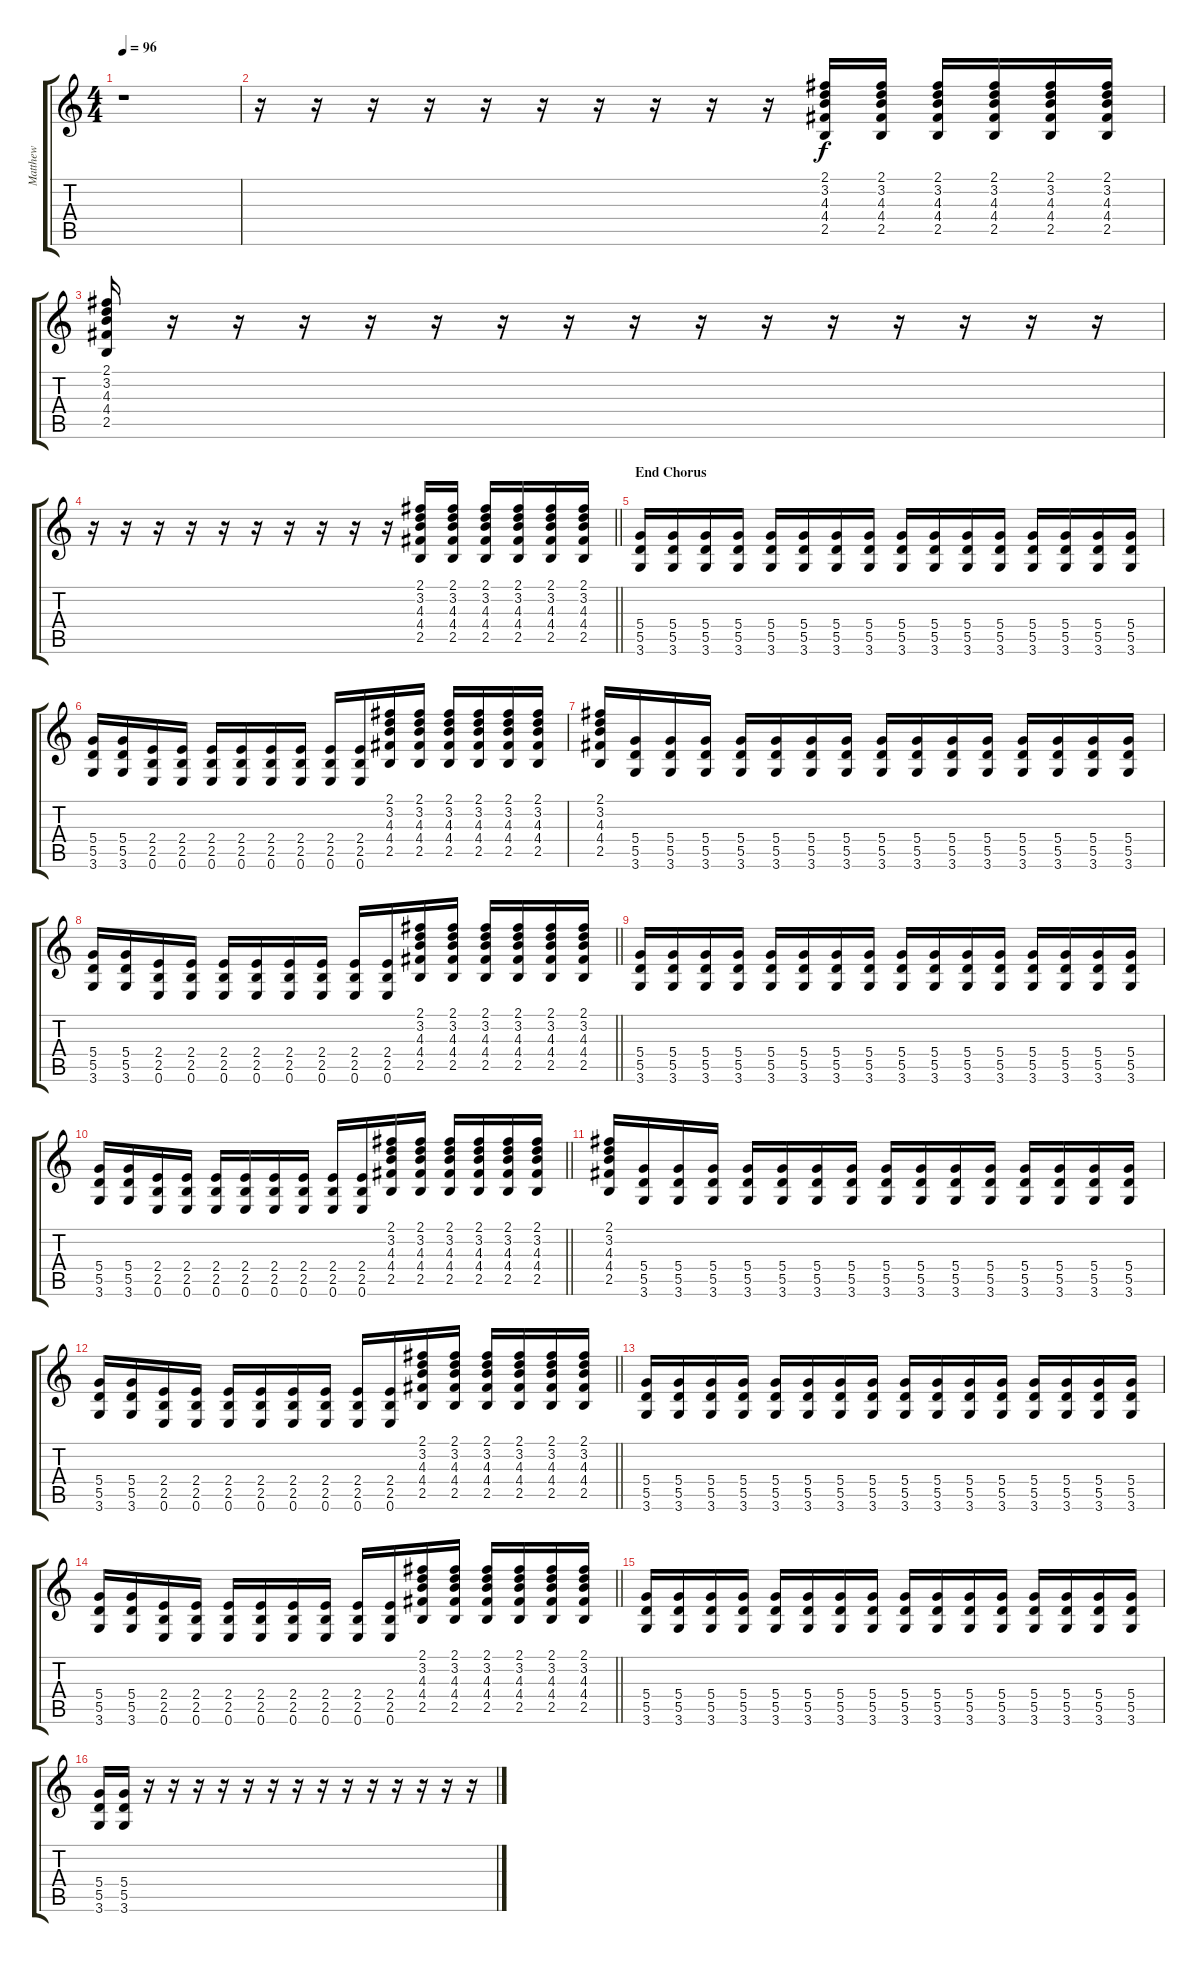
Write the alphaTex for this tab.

\track ("Matthew" "Matthew") {instrument distortionguitar}
\staff {score tabs}
\tuning (E4 B3 G3 D3 A2 E2) {hide}
\ts (4 4)
\tempo 96
\clef g2
\ks c
r.1{dy f} |
r.16 r.16 r.16 r.16 r.16 r.16 r.16 r.16 r.16 r.16 (2.1 3.2 4.3 4.4 2.5).16 (2.1 3.2 4.3 4.4 2.5).16 (2.1 3.2 4.3 4.4 2.5).16 (2.1 3.2 4.3 4.4 2.5).16 (2.1 3.2 4.3 4.4 2.5).16 (2.1 3.2 4.3 4.4 2.5).16 |
(2.1 3.2 4.3 4.4 2.5).16 r.16 r.16 r.16 r.16 r.16 r.16 r.16 r.16 r.16 r.16 r.16 r.16 r.16 r.16 r.16 |
\barLineRight lightlight
r.16 r.16 r.16 r.16 r.16 r.16 r.16 r.16 r.16 r.16 (2.1 3.2 4.3 4.4 2.5).16 (2.1 3.2 4.3 4.4 2.5).16 (2.1 3.2 4.3 4.4 2.5).16 (2.1 3.2 4.3 4.4 2.5).16 (2.1 3.2 4.3 4.4 2.5).16 (2.1 3.2 4.3 4.4 2.5).16 |
\section ("" "End Chorus")
(5.4 5.5 3.6).16 (5.4 5.5 3.6).16 (5.4 5.5 3.6).16 (5.4 5.5 3.6).16 (5.4 5.5 3.6).16 (5.4 5.5 3.6).16 (5.4 5.5 3.6).16 (5.4 5.5 3.6).16 (5.4 5.5 3.6).16 (5.4 5.5 3.6).16 (5.4 5.5 3.6).16 (5.4 5.5 3.6).16 (5.4 5.5 3.6).16 (5.4 5.5 3.6).16 (5.4 5.5 3.6).16 (5.4 5.5 3.6).16 |
(5.4 5.5 3.6).16 (5.4 5.5 3.6).16 (2.4 2.5 0.6).16 (2.4 2.5 0.6).16 (2.4 2.5 0.6).16 (2.4 2.5 0.6).16 (2.4 2.5 0.6).16 (2.4 2.5 0.6).16 (2.4 2.5 0.6).16 (2.4 2.5 0.6).16 (2.1 3.2 4.3 4.4 2.5).16 (2.1 3.2 4.3 4.4 2.5).16 (2.1 3.2 4.3 4.4 2.5).16 (2.1 3.2 4.3 4.4 2.5).16 (2.1 3.2 4.3 4.4 2.5).16 (2.1 3.2 4.3 4.4 2.5).16 |
(2.1 3.2 4.3 4.4 2.5).16 (5.4 5.5 3.6).16 (5.4 5.5 3.6).16 (5.4 5.5 3.6).16 (5.4 5.5 3.6).16 (5.4 5.5 3.6).16 (5.4 5.5 3.6).16 (5.4 5.5 3.6).16 (5.4 5.5 3.6).16 (5.4 5.5 3.6).16 (5.4 5.5 3.6).16 (5.4 5.5 3.6).16 (5.4 5.5 3.6).16 (5.4 5.5 3.6).16 (5.4 5.5 3.6).16 (5.4 5.5 3.6).16 |
\barLineRight lightlight
(5.4 5.5 3.6).16 (5.4 5.5 3.6).16 (2.4 2.5 0.6).16 (2.4 2.5 0.6).16 (2.4 2.5 0.6).16 (2.4 2.5 0.6).16 (2.4 2.5 0.6).16 (2.4 2.5 0.6).16 (2.4 2.5 0.6).16 (2.4 2.5 0.6).16 (2.1 3.2 4.3 4.4 2.5).16 (2.1 3.2 4.3 4.4 2.5).16 (2.1 3.2 4.3 4.4 2.5).16 (2.1 3.2 4.3 4.4 2.5).16 (2.1 3.2 4.3 4.4 2.5).16 (2.1 3.2 4.3 4.4 2.5).16 |
(5.4 5.5 3.6).16 (5.4 5.5 3.6).16 (5.4 5.5 3.6).16 (5.4 5.5 3.6).16 (5.4 5.5 3.6).16 (5.4 5.5 3.6).16 (5.4 5.5 3.6).16 (5.4 5.5 3.6).16 (5.4 5.5 3.6).16 (5.4 5.5 3.6).16 (5.4 5.5 3.6).16 (5.4 5.5 3.6).16 (5.4 5.5 3.6).16 (5.4 5.5 3.6).16 (5.4 5.5 3.6).16 (5.4 5.5 3.6).16 |
\barLineRight lightlight
(5.4 5.5 3.6).16 (5.4 5.5 3.6).16 (2.4 2.5 0.6).16 (2.4 2.5 0.6).16 (2.4 2.5 0.6).16 (2.4 2.5 0.6).16 (2.4 2.5 0.6).16 (2.4 2.5 0.6).16 (2.4 2.5 0.6).16 (2.4 2.5 0.6).16 (2.1 3.2 4.3 4.4 2.5).16 (2.1 3.2 4.3 4.4 2.5).16 (2.1 3.2 4.3 4.4 2.5).16 (2.1 3.2 4.3 4.4 2.5).16 (2.1 3.2 4.3 4.4 2.5).16 (2.1 3.2 4.3 4.4 2.5).16 |
(2.1 3.2 4.3 4.4 2.5).16 (5.4 5.5 3.6).16 (5.4 5.5 3.6).16 (5.4 5.5 3.6).16 (5.4 5.5 3.6).16 (5.4 5.5 3.6).16 (5.4 5.5 3.6).16 (5.4 5.5 3.6).16 (5.4 5.5 3.6).16 (5.4 5.5 3.6).16 (5.4 5.5 3.6).16 (5.4 5.5 3.6).16 (5.4 5.5 3.6).16 (5.4 5.5 3.6).16 (5.4 5.5 3.6).16 (5.4 5.5 3.6).16 |
\barLineRight lightlight
(5.4 5.5 3.6).16 (5.4 5.5 3.6).16 (2.4 2.5 0.6).16 (2.4 2.5 0.6).16 (2.4 2.5 0.6).16 (2.4 2.5 0.6).16 (2.4 2.5 0.6).16 (2.4 2.5 0.6).16 (2.4 2.5 0.6).16 (2.4 2.5 0.6).16 (2.1 3.2 4.3 4.4 2.5).16 (2.1 3.2 4.3 4.4 2.5).16 (2.1 3.2 4.3 4.4 2.5).16 (2.1 3.2 4.3 4.4 2.5).16 (2.1 3.2 4.3 4.4 2.5).16 (2.1 3.2 4.3 4.4 2.5).16 |
(5.4 5.5 3.6).16 (5.4 5.5 3.6).16 (5.4 5.5 3.6).16 (5.4 5.5 3.6).16 (5.4 5.5 3.6).16 (5.4 5.5 3.6).16 (5.4 5.5 3.6).16 (5.4 5.5 3.6).16 (5.4 5.5 3.6).16 (5.4 5.5 3.6).16 (5.4 5.5 3.6).16 (5.4 5.5 3.6).16 (5.4 5.5 3.6).16 (5.4 5.5 3.6).16 (5.4 5.5 3.6).16 (5.4 5.5 3.6).16 |
\barLineRight lightlight
(5.4 5.5 3.6).16 (5.4 5.5 3.6).16 (2.4 2.5 0.6).16 (2.4 2.5 0.6).16 (2.4 2.5 0.6).16 (2.4 2.5 0.6).16 (2.4 2.5 0.6).16 (2.4 2.5 0.6).16 (2.4 2.5 0.6).16 (2.4 2.5 0.6).16 (2.1 3.2 4.3 4.4 2.5).16 (2.1 3.2 4.3 4.4 2.5).16 (2.1 3.2 4.3 4.4 2.5).16 (2.1 3.2 4.3 4.4 2.5).16 (2.1 3.2 4.3 4.4 2.5).16 (2.1 3.2 4.3 4.4 2.5).16 |
(5.4 5.5 3.6).16 (5.4 5.5 3.6).16 (5.4 5.5 3.6).16 (5.4 5.5 3.6).16 (5.4 5.5 3.6).16 (5.4 5.5 3.6).16 (5.4 5.5 3.6).16 (5.4 5.5 3.6).16 (5.4 5.5 3.6).16 (5.4 5.5 3.6).16 (5.4 5.5 3.6).16 (5.4 5.5 3.6).16 (5.4 5.5 3.6).16 (5.4 5.5 3.6).16 (5.4 5.5 3.6).16 (5.4 5.5 3.6).16 |
(5.4 5.5 3.6).16 (5.4 5.5 3.6).16 r.16 r.16 r.16 r.16 r.16 r.16 r.16 r.16 r.16 r.16 r.16 r.16 r.16 r.16
